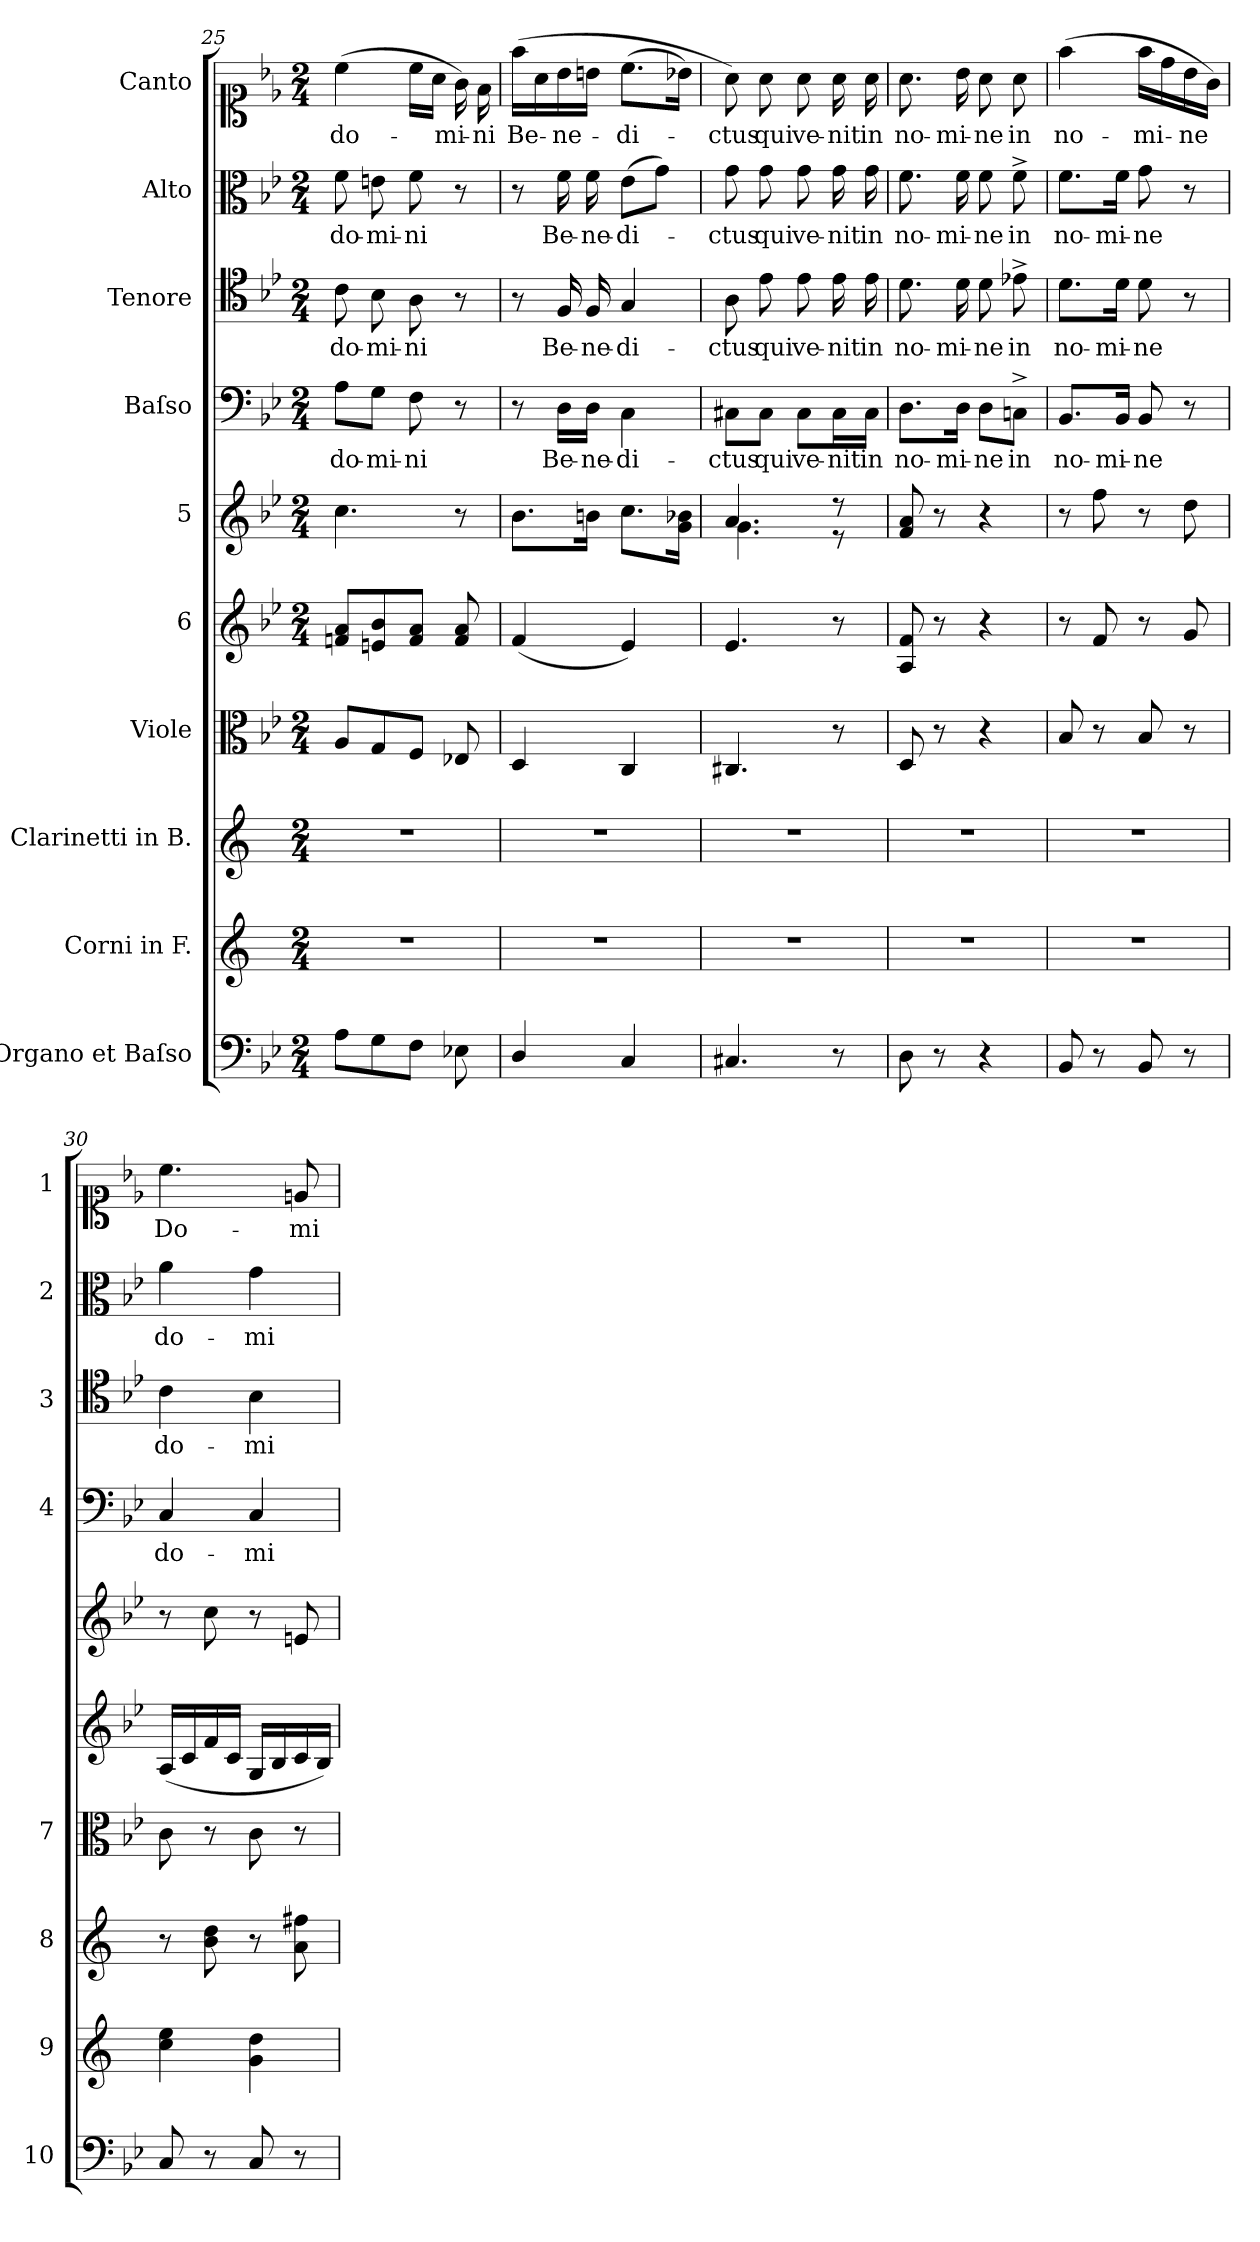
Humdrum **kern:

**kern	**kern	**kern	**kern	**kern	**kern	**kern	**text	**kern	**text	**kern	**text	**kern	**text
*part10	*part9	*part8	*part7	*part6	*part5	*part4	*part4	*part3	*part3	*part2	*part2	*part1	*part1
*staff10	*staff9	*staff8	*staff7	*staff6	*staff5	*staff4	*staff4	*staff3	*staff3	*staff2	*staff2	*staff1	*staff1
*I"Organo et Baſso	*I"Corni in F.	*I"Clarinetti in B.	*I"Viole	*I"6	*I"5	*I"Baſso	*	*I"Tenore	*	*I"Alto	*	*I"Canto	*
*I'10	*I'9	*I'8	*I'7	*	*	*I'4	*	*I'3	*	*I'2	*	*I'1	*
*clefF4	*clefG2	*clefG2	*clefC3	*clefG2	*clefG2	*clefF4	*	*clefC4	*	*clefC3	*	*clefC1	*
*	*ITrd4c7	*ITrd1c2	*	*	*	*	*	*	*	*	*	*	*
*k[b-e-]	*k[b-]	*k[b-e-]	*k[b-e-]	*k[b-e-]	*k[b-e-]	*k[b-e-]	*	*k[b-e-]	*	*k[b-e-]	*	*k[b-e-]	*
*M2/4	*M2/4	*M2/4	*M2/4	*M2/4	*M2/4	*M2/4	*	*M2/4	*	*M2/4	*	*M2/4	*
=25	=25	=25	=25	=25	=25	=25	=25	=25	=25	=25	=25	=25	=25
8A\L	2r	2r	8A/L	8fn/ 8a/L	4.cc\	8A\L	do-	8c\	do-	8f\	do-	(4cc\	do-
8G\	.	.	8G/	8en/ 8b-/	.	8G\J	-mi-	8B-\	-mi-	8en\	-mi-	.	.
8F\J	.	.	8F/J	8f/ 8a/J	.	8F\	-ni	8A\	-ni	8f\	-ni	16cc\LL	.
.	.	.	.	.	.	.	.	.	.	.	.	16a\JJ	.
8E-X\	.	.	8E-X/	8f/ 8a/	8r	8r	.	8r	.	8r	.	16g\)	-mi-
.	.	.	.	.	.	.	.	.	.	.	.	16f\	-ni
=26	=26	=26	=26	=26	=26	=26	=26	=26	=26	=26	=26	=26	=26
4D/	2r	2r	4D/	(4f/	8.b-\L	8r	.	8r	.	8r	.	(16ff\LL	Be-
.	.	.	.	.	.	.	.	.	.	.	.	16a\	.
.	.	.	.	.	.	16D\LL	Be-	16F/	Be-	16f\	Be-	16b-\	-ne-
.	.	.	.	.	16bn\Jk	16D\JJ	-ne-	16F/	-ne-	16f\	-ne-	16bn\JJ	.
4C/	.	.	4C/	4e-/)	8.cc\L	4C\	-di-	4G/	-di-	(8e-\L	-di-	(8.cc\L	-di-
.	.	.	.	.	.	.	.	.	.	8g\J)	.	.	.
.	.	.	.	.	16g\ 16b-X\Jk	.	.	.	.	.	.	16b-X\Jk)	.
=27	=27	=27	=27	=27	=27	=27	=27	=27	=27	=27	=27	=27	=27
*	*	*	*	*	*^	*	*	*	*	*	*	*	*
4.C#X/	2r	2r	4.C#X/	4.e-/	4.a/	4.g\	8C#X\L	-ctus	8A\	-ctus	8g\	-ctus	8a\)	-ctus
.	.	.	.	.	.	.	8C#\J	qui	8e-\	qui	8g\	qui	8a\	qui
.	.	.	.	.	.	.	8C#\L	ve-	8e-\	ve-	8g\	ve-	8a\	ve-
8r	.	.	8r	8r	8r	8r	16C#\L	-nit	16e-\	-nit	16g\	-nit	16a\	-nit
.	.	.	.	.	.	.	16C#\JJ	in	16e-\	in	16g\	in	16a\	in
*	*	*	*	*	*v	*v	*	*	*	*	*	*	*	*
=28	=28	=28	=28	=28	=28	=28	=28	=28	=28	=28	=28	=28	=28
8D\	2r	2r	8D/	8A/ 8f/	8f/ 8a/	8.D\L	no-	8.d\	no-	8.f\	no-	8.a\	no-
8r	.	.	8r	8r	8r	.	.	.	.	.	.	.	.
.	.	.	.	.	.	16D\Jk	-mi-	16d\	-mi-	16f\	-mi-	16b-\	-mi-
4r	.	.	4r	4r	4r	8D\L	-ne	8d\	-ne	8f\	-ne	8a\	-ne
.	.	.	.	.	.	8Cn^\J	in	8e-X^\	in	8f^\	in	8a\	in
=29	=29	=29	=29	=29	=29	=29	=29	=29	=29	=29	=29	=29	=29
8BB-/	2r	2r	8B-/	8r	8r	8.BB-/L	no-	8.d\L	no-	8.f\L	no-	(4ff\	no-
8r	.	.	8r	8f/	8ff\	.	.	.	.	.	.	.	.
.	.	.	.	.	.	16BB-/Jk	-mi-	16d\Jk	-mi-	16f\Jk	-mi-	.	.
8BB-/	.	.	8B-/	8r	8r	8BB-/	-ne	8d\	-ne	8g\	-ne	16ff\LL	-mi-
.	.	.	.	.	.	.	.	.	.	.	.	16dd\	.
8r	.	.	8r	8g/	8dd\	8r	.	8r	.	8r	.	16b-\	-ne
.	.	.	.	.	.	.	.	.	.	.	.	16g\JJ)	.
=30	=30	=30	=30	=30	=30	=30	=30	=30	=30	=30	=30	=30	=30
8C/	4f\ 4a\	8r	8c\	(16A/LL	8r	4C/	do-	4c\	do-	4a\	do-	4.cc\	Do-
.	.	.	.	16c/	.	.	.	.	.	.	.	.	.
8r	.	8a\ 8cc\	8r	16f/	8cc\	.	.	.	.	.	.	.	.
.	.	.	.	16c/JJ	.	.	.	.	.	.	.	.	.
8C/	4c\ 4g\	8r	8c\	16G/LL	8r	4C/	-mi-	4B-\	-mi-	4g\	-mi-	.	.
.	.	.	.	16B-/	.	.	.	.	.	.	.	.	.
8r	.	8g\ 8een\	8r	16c/	8en/	.	.	.	.	.	.	8en/	-mi-
.	.	.	.	16B-/JJ)	.	.	.	.	.	.	.	.	.
=	=	=	=	=	=	=	=	=	=	=	=	=	=
*-	*-	*-	*-	*-	*-	*-	*-	*-	*-	*-	*-	*-	*-
